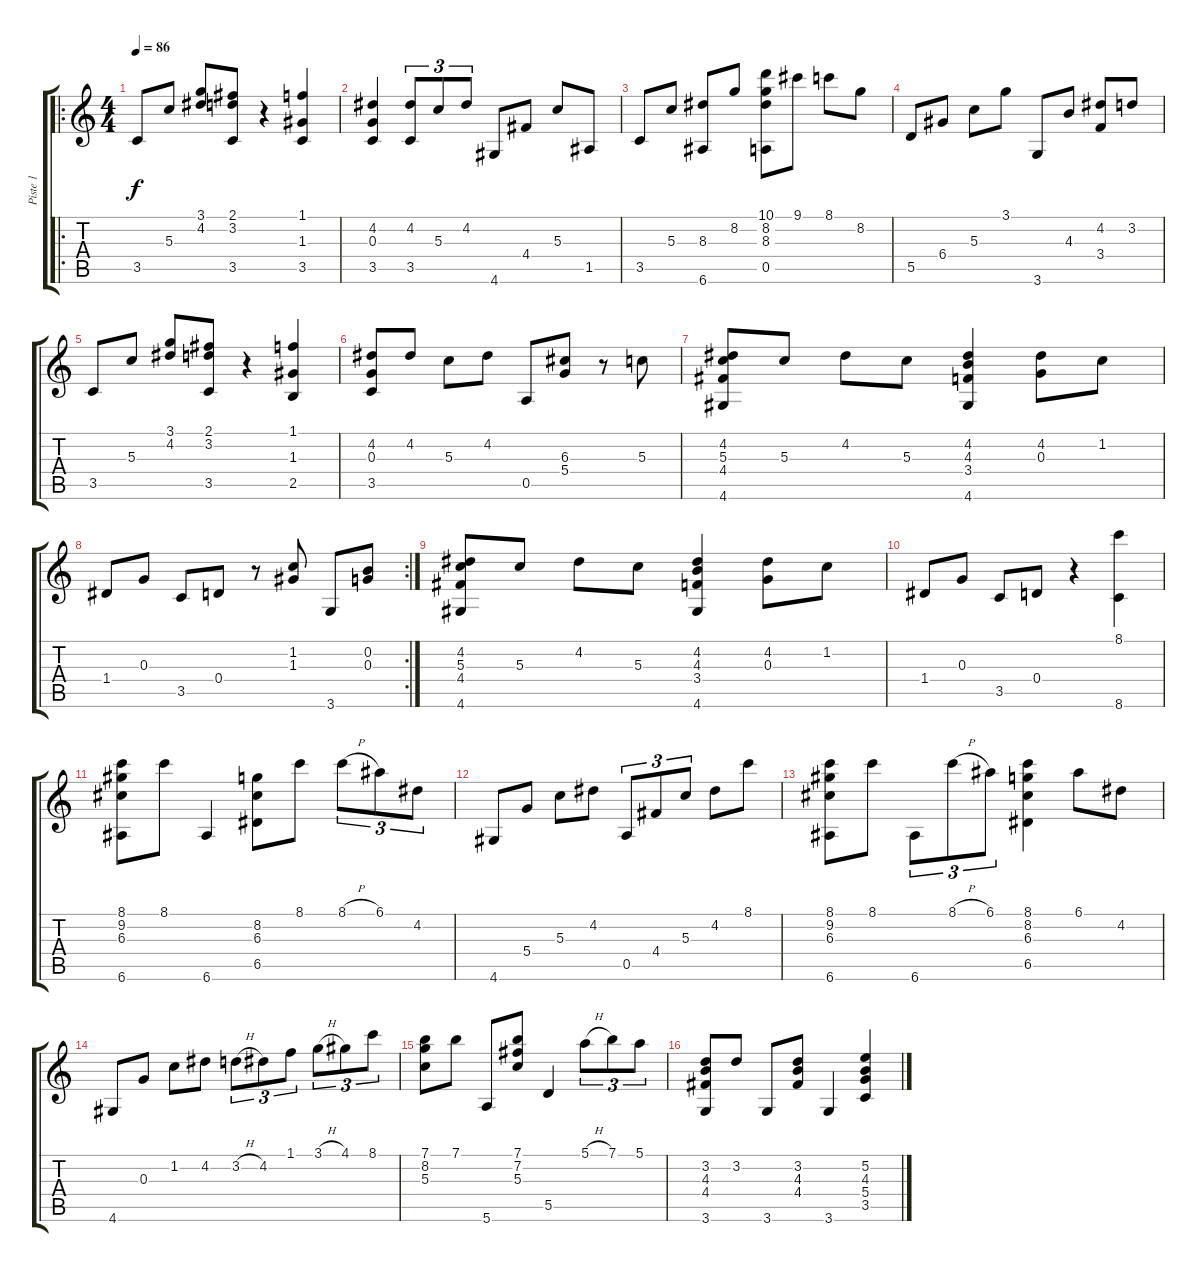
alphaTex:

\track ("Piste 1" "Piste 1") {instrument acousticguitarnylon}
\staff {score tabs}
\tuning (E4 B3 G3 D3 A2 E2) {hide}
\ro
\ts (4 4)
\tempo 86
\clef g2
\ks c
3.5.8{dy f instrument acousticguitarnylon} 5.3.8 (3.1 4.2).8 (2.1 3.2 3.5).8 r.4 (1.1 1.3 3.5).4 |
(4.2 0.3 3.5).4 (4.2 3.5).8{tu (3 2)} 5.3.8{tu (3 2)} 4.2.8{tu (3 2)} 4.6.8 4.4.8 5.3.8 1.5.8 |
3.5.8 5.3.8 (8.3 6.6).8 8.2.8 (10.1 8.2 8.3 0.5).8 9.1.8 8.1.8 8.2.8 |
5.5.8 6.4.8 5.3.8 3.1.8 3.6.8 4.3.8 (4.2 3.4).8 3.2.8 |
3.5.8 5.3.8 (3.1 4.2).8 (2.1 3.2 3.5).8 r.4 (1.1 1.3 2.5).4 |
(4.2 0.3 3.5).8 4.2.8 5.3.8 4.2.8 0.5.8 (6.3 5.4).8 r.8 5.3.8 |
(4.2 5.3 4.4 4.6).8 5.3.8 4.2.8 5.3.8 (4.2 4.3 3.4 4.6).4 (4.2 0.3).8 1.2.8 |
\rc 2
1.4.8 0.3.8 3.5.8 0.4.8 r.8 (1.2 1.3).8 3.6.8 (0.2 0.3).8 |
(4.2 5.3 4.4 4.6).8 5.3.8 4.2.8 5.3.8 (4.2 4.3 3.4 4.6).4 (4.2 0.3).8 1.2.8 |
1.4.8 0.3.8 3.5.8 0.4.8 r.4 (8.1 8.6).4 |
(8.1 9.2 6.3 6.6).8 8.1.8 6.6.4 (8.2 6.3 6.5).8 8.1.8 8.1{h}.8{tu (3 2)} 6.1.8{tu (3 2)} 4.2.8{tu (3 2)} |
4.6.8 5.4.8 5.3.8 4.2.8 0.5.8{tu (3 2)} 4.4.8{tu (3 2)} 5.3.8{tu (3 2)} 4.2.8 8.1.8 |
(8.1 9.2 6.3 6.6).8 8.1.8 6.6.8{tu (3 2)} 8.1{h}.8{tu (3 2)} 6.1.8{tu (3 2)} (8.1 8.2 6.3 6.5).4 6.1.8 4.2.8 |
4.6.8 0.3.8 1.2.8 4.2.8 3.2{h}.8{tu (3 2)} 4.2.8{tu (3 2)} 1.1.8{tu (3 2)} 3.1{h}.8{tu (3 2)} 4.1.8{tu (3 2)} 8.1.8{tu (3 2)} |
(7.1 8.2 5.3).8 7.1.8 5.6.8 (7.1 7.2 5.3).8 5.5.4 5.1{h}.8{tu (3 2)} 7.1.8{tu (3 2)} 5.1.8{tu (3 2)} |
(3.2 4.3 4.4 3.6).8 3.2.8 3.6.8 (3.2 4.3 4.4).8 3.6.4 (5.2 4.3 5.4 3.5).4
